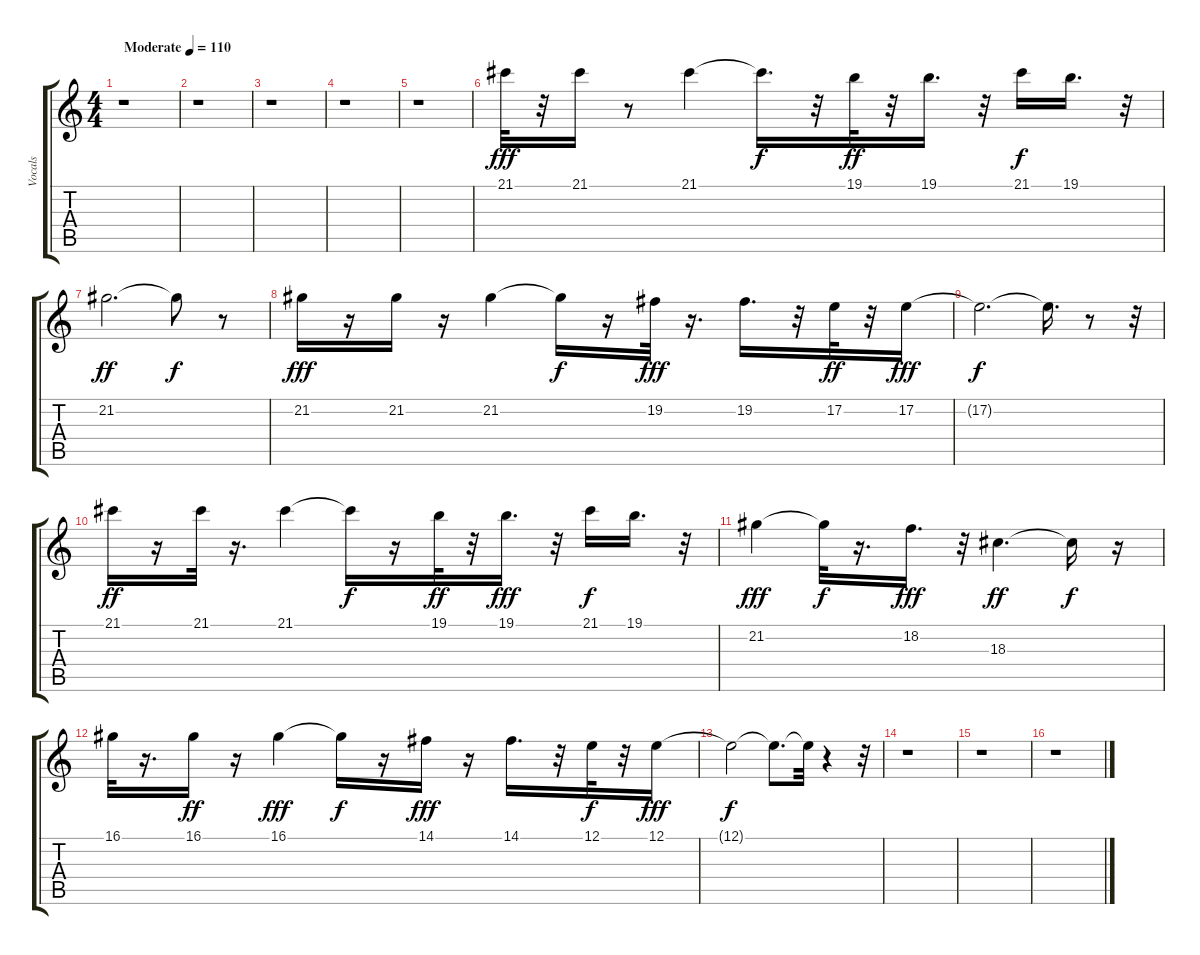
\track ("Vocals" "Vocals") {instrument stringensemble1}
\staff {score tabs}
\tuning (E4 B3 G3 D3 A2 E2) {hide}
\ts (4 4)
\tempo (110 "Moderate")
\clef g2
\ks c
r.1{dy fff instrument stringensemble1} |
r.1 |
r.1 |
r.1 |
r.1 |
21.1.32 r.32 21.1.16 r.8 21.1.4 21.1{t}.16{d dy f} r.32 19.1.32{dy ff} r.32 19.1.16{d} r.32 21.1.16{dy f} 19.1.16{d} r.32 |
21.2.2{d dy ff} 21.2{t}.8{dy f} r.8 |
21.2.16{dy fff} r.16 21.2.16 r.16 21.2.4 21.2{t}.16{dy f} r.16 19.2.32{dy fff} r.16{d} 19.2.16{d} r.32 17.2.32{dy ff} r.32 17.2.16{dy fff} |
17.2{t}.2{d dy f} 17.2{t}.16{d} r.8 r.32 |
21.1.16{dy ff} r.16 21.1.32 r.16{d} 21.1.4 21.1{t}.16{dy f} r.16 19.1.32{dy ff} r.32 19.1.16{d dy fff} r.32 21.1.16{dy f} 19.1.16{d} r.32 |
21.2.4{dy fff} 21.2{t}.32{dy f} r.16{d} 18.2.16{d dy fff} r.32 18.3.4{d dy ff} 18.3{t}.16{dy f} r.16 |
16.1.32 r.16{d} 16.1.16{dy ff} r.16 16.1.4{dy fff} 16.1{t}.16{dy f} r.16 14.1.16{dy fff} r.16 14.1.16{d} r.32 12.1.32{dy f} r.32 12.1.16{dy fff} |
12.1{t}.2{dy f} 12.1{t}.8{d} 12.1{t}.32 r.4 r.32 |
r.1 |
r.1 |
r.1
